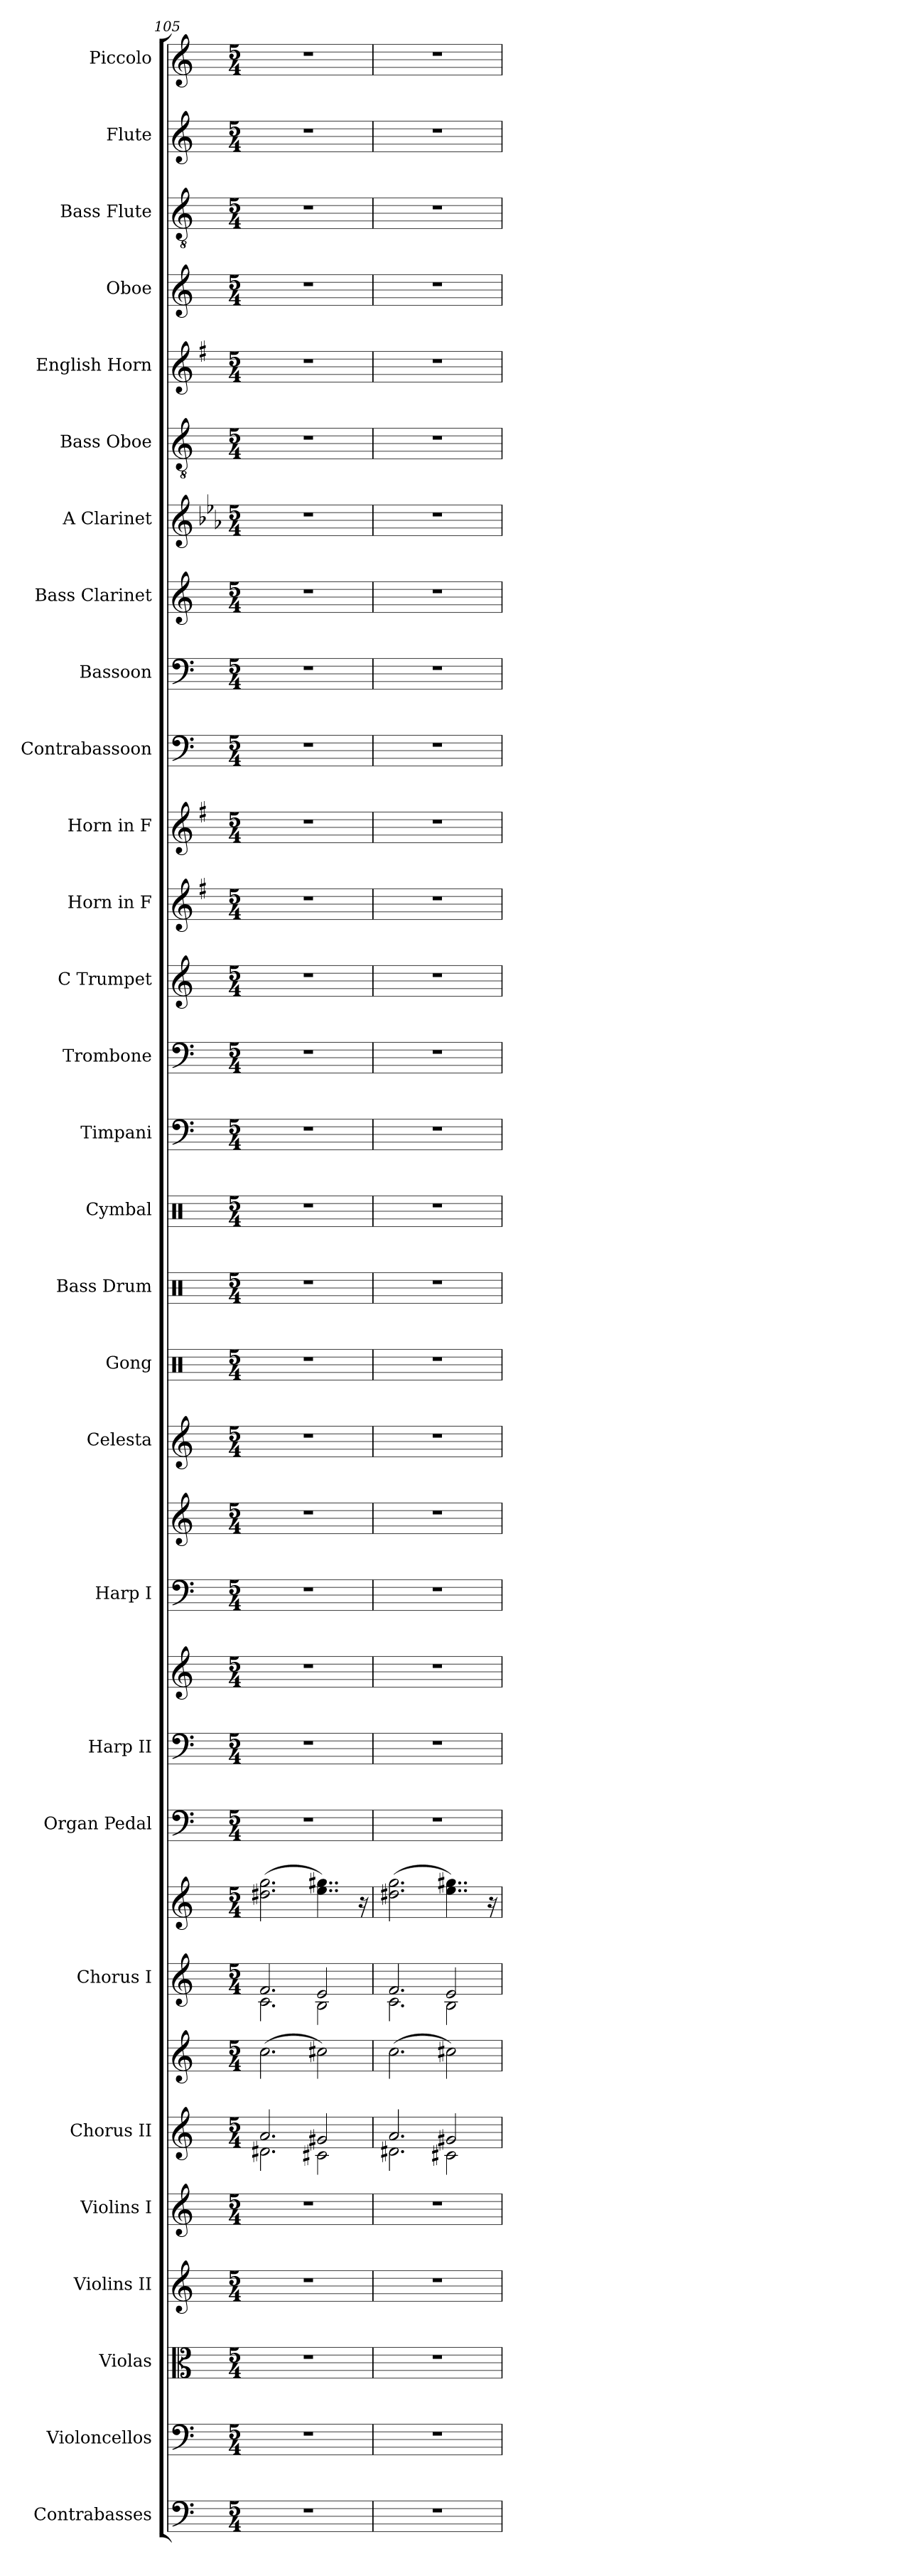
**kern	**kern	**kern	**kern	**kern	**kern	**kern	**kern	**kern	**kern	**kern	**kern	**kern	**kern	**kern	**kern	**kern	**kern	**kern	**kern	**kern	**kern	**kern	**kern	**kern	**kern	**kern	**kern	**kern	**kern	**kern	**kern	**kern
*part29	*part28	*part27	*part26	*part25	*part24	*part24	*part23	*part23	*part22	*part21	*part21	*part20	*part20	*part19	*part18	*part17	*part16	*part15	*part14	*part13	*part12	*part11	*part10	*part9	*part8	*part7	*part6	*part5	*part4	*part3	*part2	*part1
*staff33	*staff32	*staff31	*staff30	*staff29	*staff28	*staff27	*staff26	*staff25	*staff24	*staff23	*staff22	*staff21	*staff20	*staff19	*staff18	*staff17	*staff16	*staff15	*staff14	*staff13	*staff12	*staff11	*staff10	*staff9	*staff8	*staff7	*staff6	*staff5	*staff4	*staff3	*staff2	*staff1
*I"Contrabasses	*I"Violoncellos	*I"Violas	*I"Violins II	*I"Violins I	*I"Chorus II	*	*I"Chorus I	*	*I"Organ Pedal	*I"Harp II	*	*I"Harp I	*	*I"Celesta	*I"Gong	*I"Bass Drum	*I"Cymbal	*I"Timpani	*I"Trombone	*I"C Trumpet	*I"Horn in F	*I"Horn in F	*I"Contrabassoon	*I"Bassoon	*I"Bass Clarinet	*I"A Clarinet	*I"Bass Oboe	*I"English Horn	*I"Oboe	*I"Bass Flute	*I"Flute	*I"Piccolo
*I'Cbs.	*I'Vcs.	*I'Vlas.	*I'Vlns.	*I'Vlns.	*I'Chr.	*	*I'Chr.	*	*I'Org.	*I'Hrp.	*	*I'Hrp.	*	*I'Cel.	*I'Gng.	*I'B. Dr.	*I'Cym.	*I'Timp.	*I'Tbn.	*I'C Tpt.	*	*	*I'Cbsn.	*I'Bsn.	*I'B. Cl.	*I'A Cl.	*	*I'E. Hn.	*I'Ob.	*I'B. Fl.	*I'Fl.	*I'Picc.
*clefF4	*clefF4	*clefC3	*clefG2	*clefG2	*clefG2	*clefG2	*clefG2	*clefG2	*clefF4	*clefF4	*clefG2	*clefF4	*clefG2	*clefG2	*clefX	*clefX	*clefX	*clefF4	*clefF4	*clefG2	*clefG2	*clefG2	*clefF4	*clefF4	*clefG2	*clefG2	*clefGv2	*clefG2	*clefG2	*clefGv2	*clefG2	*clefG2
*ITrd7c12	*	*	*	*	*	*	*	*	*	*	*	*	*	*ITrd-7c-12	*	*	*	*	*	*	*ITrd4c7	*ITrd4c7	*ITrd7c12	*	*ITrd8c14	*ITrd2c3	*	*ITrd4c7	*	*	*	*ITrd-7c-12
*k[]	*k[]	*k[]	*k[]	*k[]	*k[]	*k[]	*k[]	*k[]	*k[]	*k[]	*k[]	*k[]	*k[]	*k[]	*k[]	*k[]	*k[]	*k[]	*k[]	*k[]	*k[]	*k[]	*k[]	*k[]	*k[]	*k[]	*k[]	*k[]	*k[]	*k[]	*k[]	*k[]
*M5/4	*M5/4	*M5/4	*M5/4	*M5/4	*M5/4	*M5/4	*M5/4	*M5/4	*M5/4	*M5/4	*M5/4	*M5/4	*M5/4	*M5/4	*M5/4	*M5/4	*M5/4	*M5/4	*M5/4	*M5/4	*M5/4	*M5/4	*M5/4	*M5/4	*M5/4	*M5/4	*M5/4	*M5/4	*M5/4	*M5/4	*M5/4	*M5/4
=105	=105	=105	=105	=105	=105	=105	=105	=105	=105	=105	=105	=105	=105	=105	=105	=105	=105	=105	=105	=105	=105	=105	=105	=105	=105	=105	=105	=105	=105	=105	=105	=105
*	*	*	*	*	*^	*	*^	*	*	*	*	*	*	*	*	*	*	*	*	*	*	*	*	*	*	*	*	*	*	*	*	*
4%5r	4%5r	4%5r	4%5r	4%5r	2.a/	2.d#X\	(2.cc\	2.f/	2.c\	(2.dd#X\ 2.gg\	4%5r	4%5r	4%5r	4%5r	4%5r	4%5r	4%5r	4%5r	4%5r	4%5r	4%5r	4%5r	4%5r	4%5r	4%5r	4%5r	4%5r	4%5r	4%5r	4%5r	4%5r	4%5r	4%5r	4%5r
.	.	.	.	.	2g#X/	2c#X\	2cc#X\)	2e/	2B\	4..ee\ 4..gg#X\)	.	.	.	.	.	.	.	.	.	.	.	.	.	.	.	.	.	.	.	.	.	.	.	.
.	.	.	.	.	.	.	.	.	.	16r	.	.	.	.	.	.	.	.	.	.	.	.	.	.	.	.	.	.	.	.	.	.	.	.
=106	=106	=106	=106	=106	=106	=106	=106	=106	=106	=106	=106	=106	=106	=106	=106	=106	=106	=106	=106	=106	=106	=106	=106	=106	=106	=106	=106	=106	=106	=106	=106	=106	=106	=106
4%5r	4%5r	4%5r	4%5r	4%5r	2.a/	2.d#X\	(2.cc\	2.f/	2.c\	(2.dd#X\ 2.gg\	4%5r	4%5r	4%5r	4%5r	4%5r	4%5r	4%5r	4%5r	4%5r	4%5r	4%5r	4%5r	4%5r	4%5r	4%5r	4%5r	4%5r	4%5r	4%5r	4%5r	4%5r	4%5r	4%5r	4%5r
.	.	.	.	.	2g#X/	2c#X\	2cc#X\)	2e/	2B\	4..ee\ 4..gg#X\)	.	.	.	.	.	.	.	.	.	.	.	.	.	.	.	.	.	.	.	.	.	.	.	.
.	.	.	.	.	.	.	.	.	.	16r	.	.	.	.	.	.	.	.	.	.	.	.	.	.	.	.	.	.	.	.	.	.	.	.
*	*	*	*	*	*v	*v	*	*v	*v	*	*	*	*	*	*	*	*	*	*	*	*	*	*	*	*	*	*	*	*	*	*	*	*	*
=	=	=	=	=	=	=	=	=	=	=	=	=	=	=	=	=	=	=	=	=	=	=	=	=	=	=	=	=	=	=	=	=
*-	*-	*-	*-	*-	*-	*-	*-	*-	*-	*-	*-	*-	*-	*-	*-	*-	*-	*-	*-	*-	*-	*-	*-	*-	*-	*-	*-	*-	*-	*-	*-	*-
